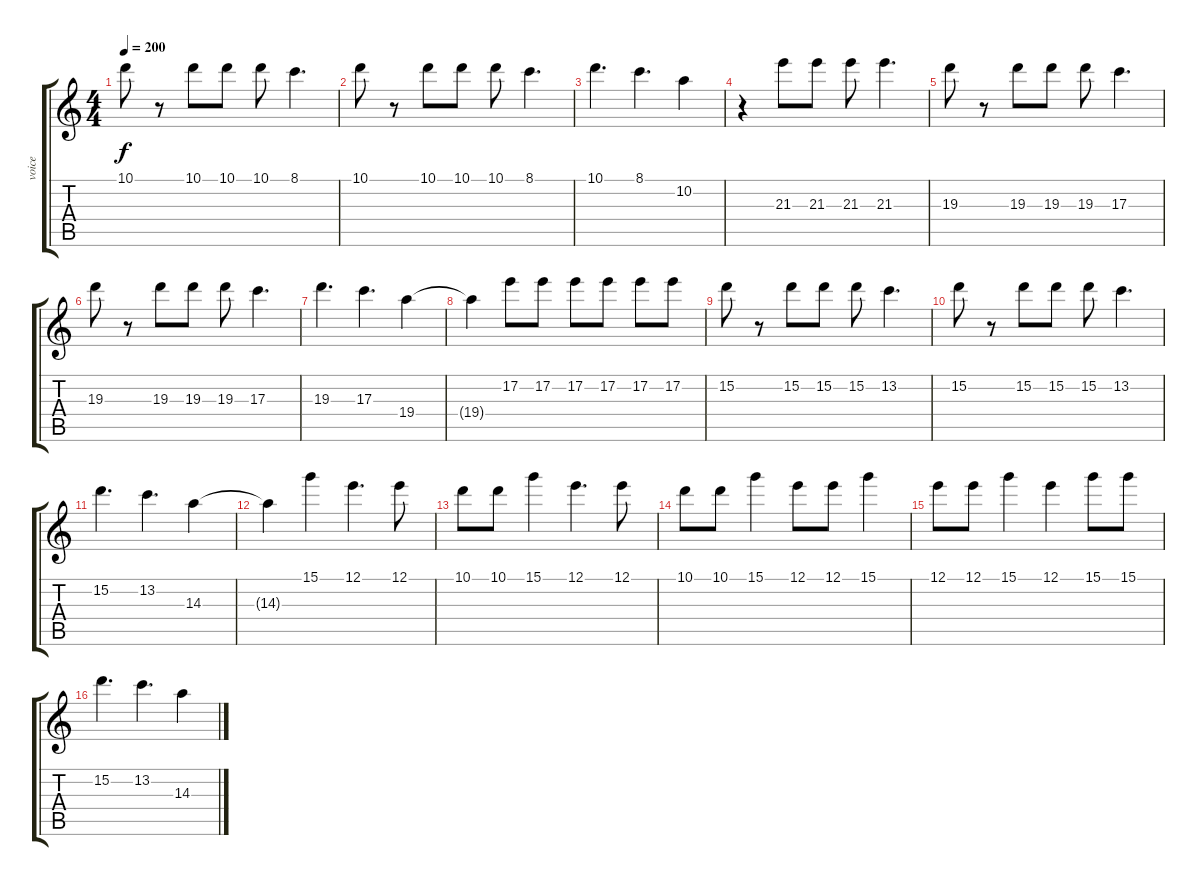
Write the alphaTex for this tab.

\track ("voice" "voice") {instrument overdrivenguitar}
\staff {score tabs}
\tuning (E4 B3 G3 D3 A2 E2) {hide}
\ts (4 4)
\tempo 200
\clef g2
\ks c
10.1.8{dy f} r.8 10.1.8 10.1.8 10.1.8 8.1.4{d} |
10.1.8 r.8 10.1.8 10.1.8 10.1.8 8.1.4{d} |
10.1.4{d} 8.1.4{d} 10.2.4 |
r.4 21.3.8 21.3.8 21.3.8 21.3.4{d} |
19.3.8 r.8 19.3.8 19.3.8 19.3.8 17.3.4{d} |
19.3.8 r.8 19.3.8 19.3.8 19.3.8 17.3.4{d} |
19.3.4{d} 17.3.4{d} 19.4.4 |
19.4{t}.4 17.2.8 17.2.8 17.2.8 17.2.8 17.2.8 17.2.8 |
15.2.8 r.8 15.2.8 15.2.8 15.2.8 13.2.4{d} |
15.2.8 r.8 15.2.8 15.2.8 15.2.8 13.2.4{d} |
15.2.4{d} 13.2.4{d} 14.3.4 |
14.3{t}.4 15.1.4 12.1.4{d} 12.1.8 |
10.1.8 10.1.8 15.1.4 12.1.4{d} 12.1.8 |
10.1.8 10.1.8 15.1.4 12.1.8 12.1.8 15.1.4 |
12.1.8 12.1.8 15.1.4 12.1.4 15.1.8 15.1.8 |
15.2.4{d} 13.2.4{d} 14.3.4
